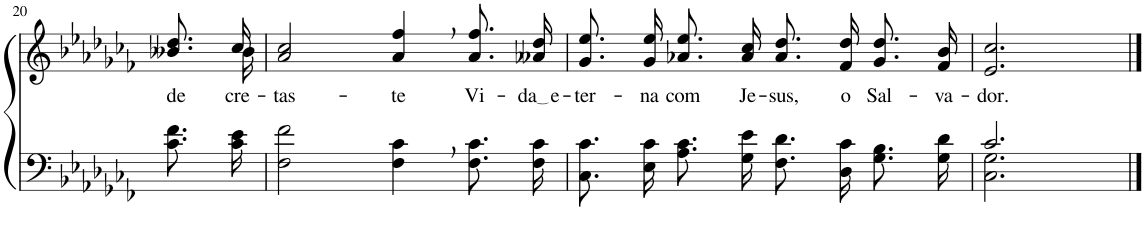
**kern	**kern	**text
*part2	*part1	*part1
*staff2	*staff1	*staff1
*I"Parte III e IV	*I"Parte I e II	*
!!LO:PB:g=z
*clefF4	*clefG2	*
*Trd2c3	*Trd2c3	*
*k[b-e-a-d-g-c-f-]	*k[b-e-a-d-g-c-f-]	*
*M4/4	*M4/4	*
=20	=20	=20
!	!	!LO:LY:b
*	*^	*
8.c-\ 8.f-\L	8.b--X\ 8.dd-\L	8.ryy	de-
!	!	!	!LO:LY:b
16c-\ 16e-\Jk	16cc-\Jk	16b--\	cre-
=21	=21	=21	=21
!	!	!	!LO:LY:b
*	*v	*v	*
2F-\ 2f-\	2a-/ 2cc-/	-tas-
!	!	!LO:LY:b
4F-\, 4c-\,	4a-/, 4ff-/,	-te
!	!	!LO:LY:b
8.F-\ 8.c-\L	8.a-\ 8.ff-\L	Vi-
!	!	!LO:LY:b
16F-\ 16c-\Jk	16a--X\ 16dd-\Jk	da e
=22	=22	=22
!	!	!LO:LY:b
8.C-\ 8.c-\L	8.g-\ 8.ee-\L	-ter-
!	!	!LO:LY:b
16E-\ 16c-\Jk	16g-\ 16ee-\Jk	-na
!	!	!LO:LY:b
8.A-\ 8.c-\L	8.a-X\ 8.ee-\L	com
!	!	!LO:LY:b
16G-\ 16e-\Jk	16a-\ 16cc-\Jk	Je-
!	!	!LO:LY:b
8.F-\ 8.d-\L	8.a-\ 8.dd-\L	-sus,
!	!	!LO:LY:b
16D-\ 16c-\Jk	16f-\ 16dd-\Jk	o
!	!	!LO:LY:b
8.G-\ 8.B-\L	8.g-/ 8.dd-/L	Sal-
!	!	!LO:LY:b
16G-\ 16d-\Jk	16f-/ 16b-/Jk	-va-
=23	=23	=23
*^	*	*
!	!	!	!LO:LY:b
2.c-/	2.C-\ 2.G-\	2.e-/ 2.cc-/	-dor.
*v	*v	*	*
==	==	==
*-	*-	*-
